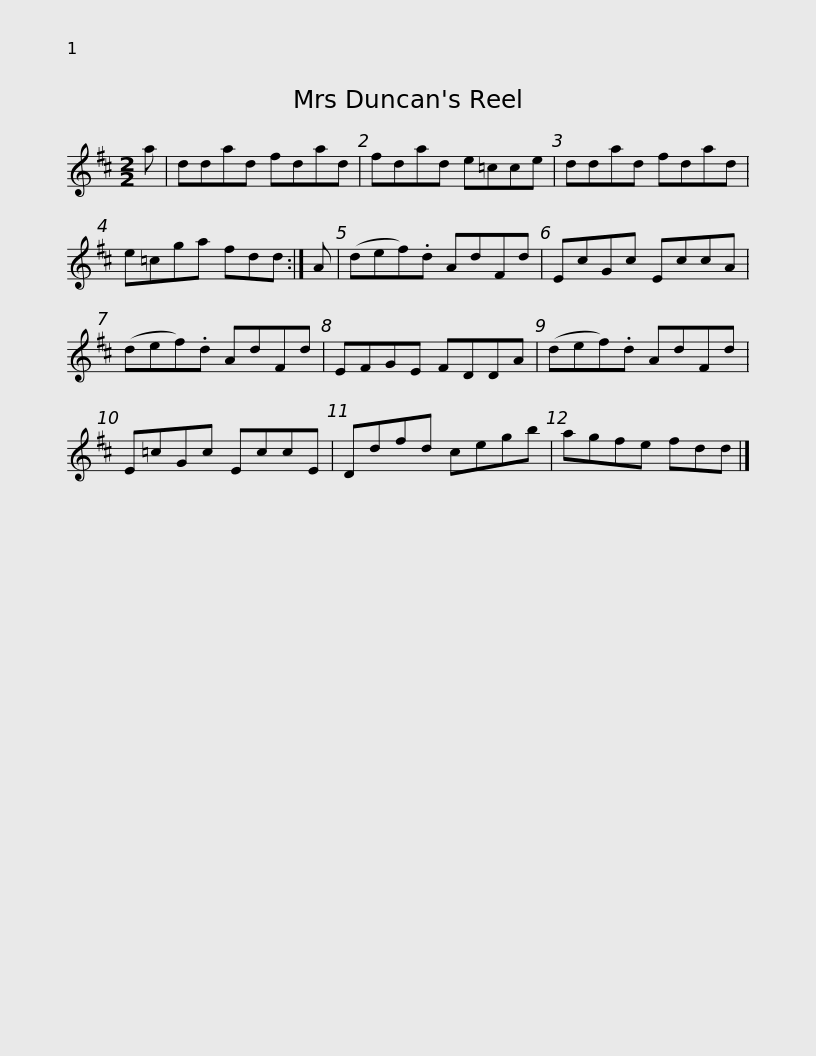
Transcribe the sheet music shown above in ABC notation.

X:1
L:1/8
M:2/2
I:linebreak $
K:D
V:1 treble
V:1
 a | ddad fdad | fdad e=cce | ddad fdad | e=cga fdd :| %5
 A | (def).d AdFd |$ EcGc EccA | (def).d AdFd | EFGE FDDA | %10
 (def).d AdFd | E=cGc EccE |$ Ddfd cegb | agfe fdd |] %14
